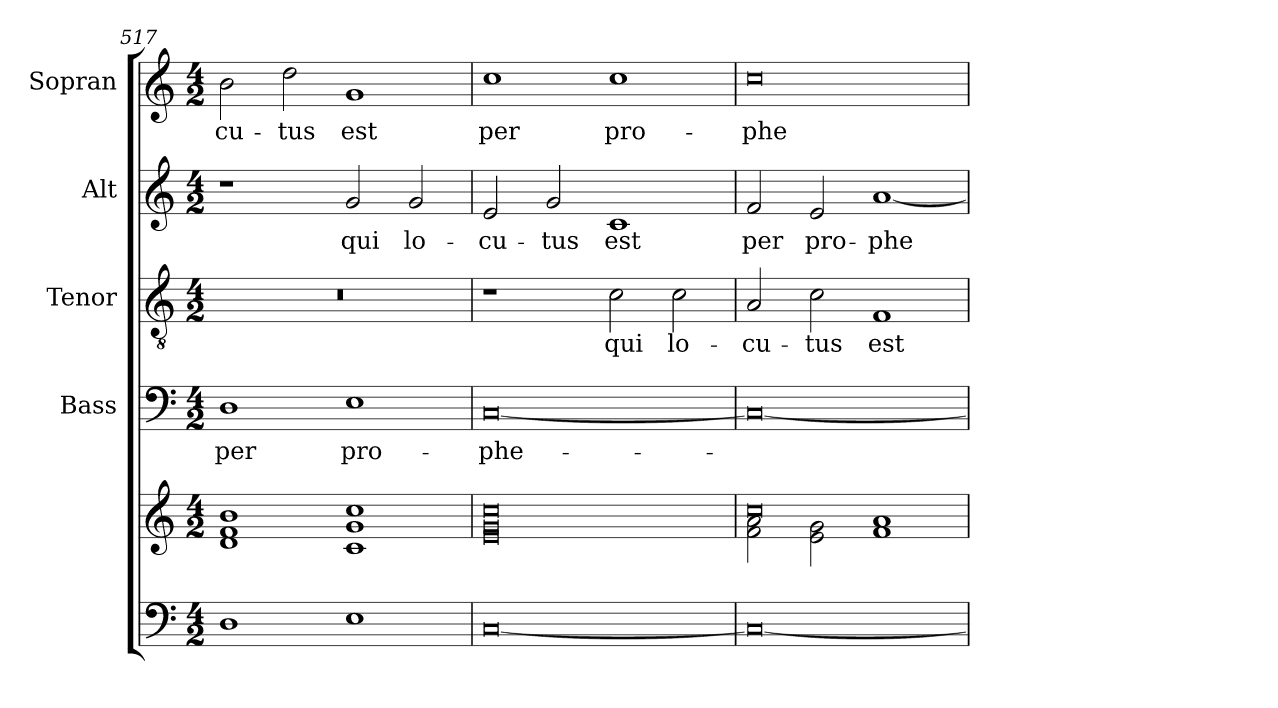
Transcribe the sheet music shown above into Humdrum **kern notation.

**kern	**kern	**kern	**text	**kern	**text	**kern	**text	**kern	**text
*part5	*part5	*part4	*part4	*part3	*part3	*part2	*part2	*part1	*part1
*staff6	*staff5	*staff4	*staff4	*staff3	*staff3	*staff2	*staff2	*staff1	*staff1
*	*	*I"Bass	*	*I"Tenor	*	*I"Alt	*	*I"Sopran	*
*	*	*I'B.	*	*I'T.	*	*I'A.	*	*I'S.	*
!!LO:PB:g=z
*clefF4	*clefG2	*clefF4	*	*clefGv2	*	*clefG2	*	*clefG2	*
*k[]	*k[]	*k[]	*	*k[]	*	*k[]	*	*k[]	*
*C:	*C:	*C:	*	*C:	*	*C:	*	*C:	*
*M4/2	*M4/2	*M4/2	*	*M4/2	*	*M4/2	*	*M4/2	*
=517	=517	=517	=517	=517	=517	=517	=517	=517	=517
!	!	!	!LO:LY:b	!	!	!	!	!	!LO:LY:b
1D	1d 1f 1b	1D	per	0r	.	1r	.	2b\	-cu-
!	!	!	!	!	!	!	!	!	!LO:LY:b
.	.	.	.	.	.	.	.	2dd\	-tus
!	!	!	!LO:LY:b	!	!	!	!LO:LY:b	!	!LO:LY:b
1E	1c 1g 1cc	1E	pro-	.	.	2g/	qui	1g	est
!	!	!	!	!	!	!	!LO:LY:b	!	!
.	.	.	.	.	.	2g/	lo-	.	.
=518	=518	=518	=518	=518	=518	=518	=518	=518	=518
!	!	!	!LO:LY:b	!	!	!	!LO:LY:b	!	!LO:LY:b
[0C	0e 0g 0cc	[0C	-phe-	1r	.	2e/	-cu-	1cc	per
!	!	!	!	!	!	!	!LO:LY:b	!	!
.	.	.	.	.	.	2g/	-tus	.	.
!	!	!	!	!	!LO:LY:b	!	!LO:LY:b	!	!LO:LY:b
.	.	.	.	2c\	qui	1c	est	1cc	pro-
!	!	!	!	!	!LO:LY:b	!	!	!	!
.	.	.	.	2c\	lo-	.	.	.	.
=519	=519	=519	=519	=519	=519	=519	=519	=519	=519
*	*^	*	*	*	*	*	*	*	*
!	!	!	!	!	!	!LO:LY:b	!	!LO:LY:b	!	!LO:LY:b
0C_	0cc	2f\ 2a\	0C_	.	2A/	-cu-	2f/	per	0cc	-phe-
!	!	!	!	!	!	!LO:LY:b	!	!LO:LY:b	!	!
.	.	2e\ 2g\	.	.	2c\	-tus	2e/	pro-	.	.
!	!	!	!	!	!	!LO:LY:b	!	!LO:LY:b	!	!
.	.	1f 1a	.	.	1F	est	[1a	-phe-	.	.
*	*v	*v	*	*	*	*	*	*	*	*
=	=	=	=	=	=	=	=	=	=
*-	*-	*-	*-	*-	*-	*-	*-	*-	*-
